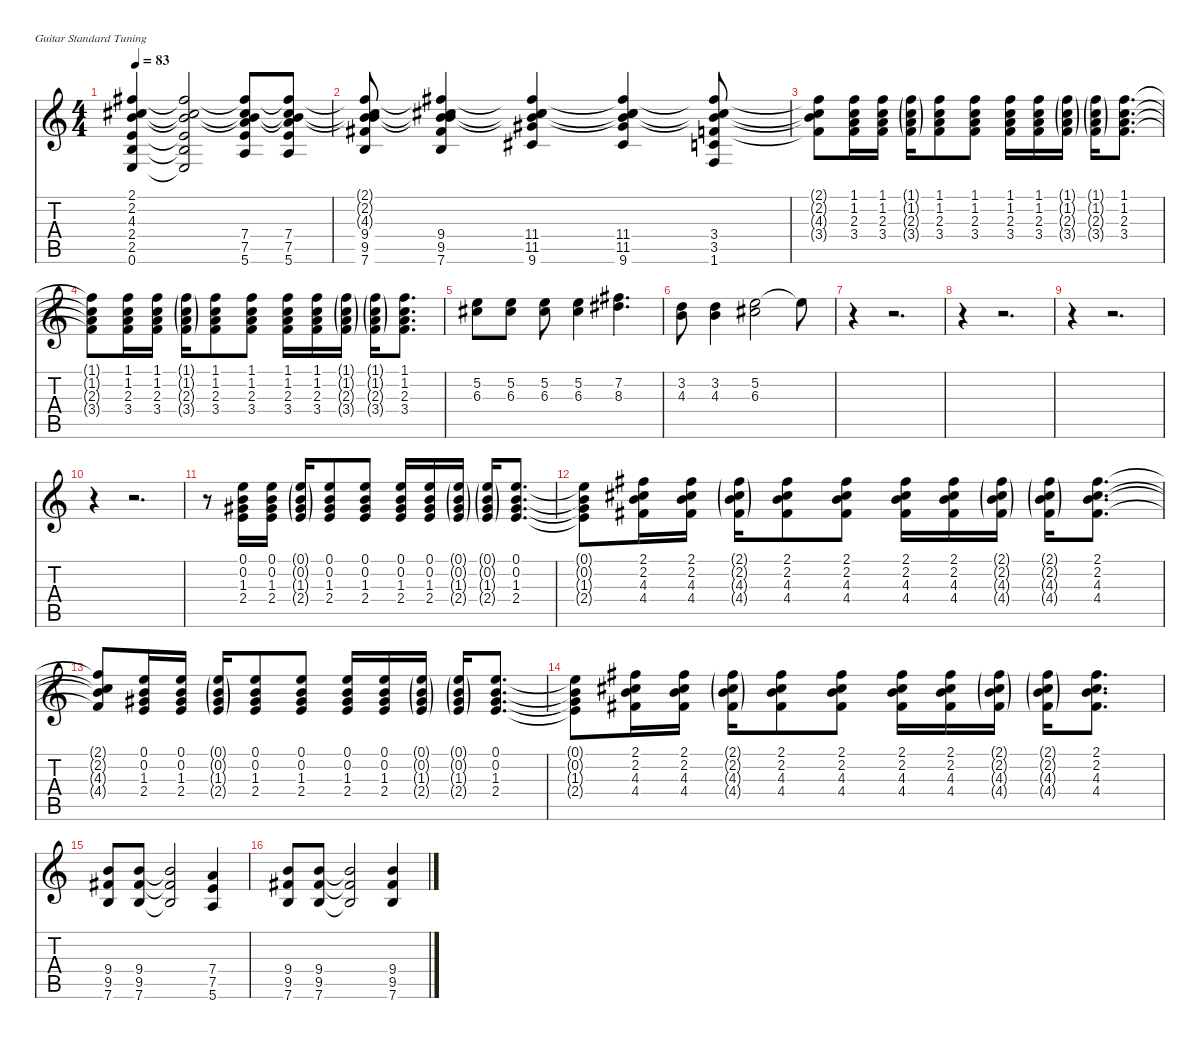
\defaultSystemsLayout 4
\hideDynamics
\bracketExtendMode nobrackets
\singleTrackTrackNamePolicy hidden
\multiTrackTrackNamePolicy hidden
\firstSystemTrackNameMode fullname
\firstSystemTrackNameOrientation horizontal
\otherSystemsTrackNameOrientation horizontal
\track ("Guitare Rythmique" "el.guit.") {instrument electricguitarclean}
\staff {score tabs}
\tuning (E4 B3 G3 D3 A2 E2)
\ts (4 4)
\tempo 83
\clef g2
\ks c
(2.4 2.5 0.6 2.1{t acc #} 2.2{t acc #} 4.3{t}).4{dy f beam Up} (2.4{t} 2.5{t} 0.6{t} 2.1{t acc #} 2.2{t acc #} 4.3{t}).2{beam Up} (7.4 7.5 5.6 2.1{t acc #} 2.2{t acc #} 4.3{t}).8{beam Up} (7.4 7.5 5.6 2.1{t acc #} 2.2{t acc #} 4.3{t}).8{beam Up} |
(9.4 9.5{acc #} 7.6 2.1{t acc #} 2.2{t acc #} 4.3{t}).8{beam Up} (9.4 9.5{acc #} 7.6 2.1{t acc #} 2.2{t acc #} 4.3{t}).4{beam Up} (11.4{acc #} 11.5{acc #} 9.6{acc #} 2.1{t acc #} 2.2{t acc #} 4.3{t}).4{beam Up} (11.4{acc #} 11.5{acc #} 9.6{acc #} 2.1{t acc #} 2.2{t acc #} 4.3{t}).4{beam Up} (3.4 3.5 1.6 2.1{t acc #} 2.2{t acc #} 4.3{t}).8{beam Up} |
(2.1{t acc #} 2.2{t acc #} 4.3{t} 3.4{t}).8{beam Down} (1.1 1.2 2.3 3.4).16{beam Down} (1.1 1.2 2.3 3.4).16{beam Down} (1.1{g} 1.2{g} 2.3{g} 3.4{g}).16{beam Down} (1.1 1.2 2.3 3.4).8{beam Down} (1.1 1.2 2.3 3.4).8{beam Down} (1.1 1.2 2.3 3.4).16{beam Down} (1.1 1.2 2.3 3.4).16{beam Down} (1.1{g} 1.2{g} 2.3{g} 3.4{g}).16{beam Down} (1.1{g} 1.2{g} 2.3{g} 3.4{g}).16{beam Down} (1.1 1.2 2.3 3.4).8{d beam Down} |
(1.1{t} 1.2{t} 2.3{t} 3.4{t}).8{beam Down} (1.1 1.2 2.3 3.4).16{beam Down} (1.1 1.2 2.3 3.4).16{beam Down} (1.1{g} 1.2{g} 2.3{g} 3.4{g}).16{beam Down} (1.1 1.2 2.3 3.4).8{beam Down} (1.1 1.2 2.3 3.4).8{beam Down} (1.1 1.2 2.3 3.4).16{beam Down} (1.1 1.2 2.3 3.4).16{beam Down} (1.1{g} 1.2{g} 2.3{g} 3.4{g}).16{beam Down} (1.1{g} 1.2{g} 2.3{g} 3.4{g}).16{beam Down} (1.1 1.2 2.3 3.4).8{d beam Down} |
(5.2 6.3{acc #}).8{beam Down} (5.2 6.3{acc #}).8{beam Down} (5.2 6.3{acc #}).8{beam Down} (5.2 6.3{acc #}).4{beam Down} (7.2{acc #} 8.3{acc #}).4{d beam Down} |
(3.2 4.3).8{beam Down} (3.2 4.3).4{beam Down} (5.2 6.3{acc #}).2{beam Down} 5.2{t}.8{beam Down} |
r.4{beam Down} r.2{d beam Down} |
r.4{beam Down} r.2{d beam Down} |
r.4{beam Down} r.2{d beam Down} |
r.4{beam Down} r.2{d beam Down} |
r.8{beam Down} (0.1 0.2 1.3{acc #} 2.4).16{beam Up} (0.1 0.2 1.3{acc #} 2.4).16{beam Up} (0.1{g} 0.2{g} 1.3{g acc #} 2.4{g}).16{beam Up} (0.1 0.2 1.3{acc #} 2.4).8{beam Up} (0.1 0.2 1.3{acc #} 2.4).8{beam Up} (0.1 0.2 1.3{acc #} 2.4).16{beam Up} (0.1 0.2 1.3{acc #} 2.4).16{beam Up} (0.1{g} 0.2{g} 1.3{g acc #} 2.4{g}).16{beam Up} (0.1{g} 0.2{g} 1.3{g acc #} 2.4{g}).16{beam Up} (0.1 0.2 1.3{acc #} 2.4).8{d beam Up} |
(0.1{t} 0.2{t} 1.3{t acc #} 2.4{t}).8{beam Down} (2.1{acc #} 2.2{acc #} 4.3 4.4{acc #}).16{beam Down} (2.1{acc #} 2.2{acc #} 4.3 4.4{acc #}).16{beam Down} (2.1{g acc #} 2.2{g acc #} 4.3{g} 4.4{g acc #}).16{beam Down} (2.1{acc #} 2.2{acc #} 4.3 4.4{acc #}).8{beam Down} (2.1{acc #} 2.2{acc #} 4.3 4.4{acc #}).8{beam Down} (2.1{acc #} 2.2{acc #} 4.3 4.4{acc #}).16{beam Down} (2.1{acc #} 2.2{acc #} 4.3 4.4{acc #}).16{beam Down} (2.1{g acc #} 2.2{g acc #} 4.3{g} 4.4{g acc #}).16{beam Down} (2.1{g acc #} 2.2{g acc #} 4.3{g} 4.4{g acc #}).16{beam Down} (2.1{acc #} 2.2{acc #} 4.3 4.4{acc #}).8{d beam Down} |
(2.1{t acc #} 2.2{t acc #} 4.3{t} 4.4{t acc #}).8{beam Up} (0.1 0.2 1.3{acc #} 2.4).16{beam Up} (0.1 0.2 1.3{acc #} 2.4).16{beam Up} (0.1{g} 0.2{g} 1.3{g acc #} 2.4{g}).16{beam Up} (0.1 0.2 1.3{acc #} 2.4).8{beam Up} (0.1 0.2 1.3{acc #} 2.4).8{beam Up} (0.1 0.2 1.3{acc #} 2.4).16{beam Up} (0.1 0.2 1.3{acc #} 2.4).16{beam Up} (0.1{g} 0.2{g} 1.3{g acc #} 2.4{g}).16{beam Up} (0.1{g} 0.2{g} 1.3{g acc #} 2.4{g}).16{beam Up} (0.1 0.2 1.3{acc #} 2.4).8{d beam Up} |
(0.1{t} 0.2{t} 1.3{t acc #} 2.4{t}).8{beam Down} (2.1{acc #} 2.2{acc #} 4.3 4.4{acc #}).16{beam Down} (2.1{acc #} 2.2{acc #} 4.3 4.4{acc #}).16{beam Down} (2.1{g acc #} 2.2{g acc #} 4.3{g} 4.4{g acc #}).16{beam Down} (2.1{acc #} 2.2{acc #} 4.3 4.4{acc #}).8{beam Down} (2.1{acc #} 2.2{acc #} 4.3 4.4{acc #}).8{beam Down} (2.1{acc #} 2.2{acc #} 4.3 4.4{acc #}).16{beam Down} (2.1{acc #} 2.2{acc #} 4.3 4.4{acc #}).16{beam Down} (2.1{g acc #} 2.2{g acc #} 4.3{g} 4.4{g acc #}).16{beam Down} (2.1{g acc #} 2.2{g acc #} 4.3{g} 4.4{g acc #}).16{beam Down} (2.1{acc #} 2.2{acc #} 4.3 4.4{acc #}).8{d beam Down} |
(9.4 9.5{acc #} 7.6).8{beam Up} (9.4 9.5{acc #} 7.6).8{beam Up} (9.4{t} 9.5{t acc #} 7.6{t}).2{beam Up} (7.4 7.5 5.6).4{beam Up} |
(9.4 9.5{acc #} 7.6).8{beam Up} (9.4 9.5{acc #} 7.6).8{beam Up} (9.4{t} 9.5{t acc #} 7.6{t}).2{beam Up} (9.4{ss} 9.5{ss acc #} 7.6{ss}).4{beam Up}
